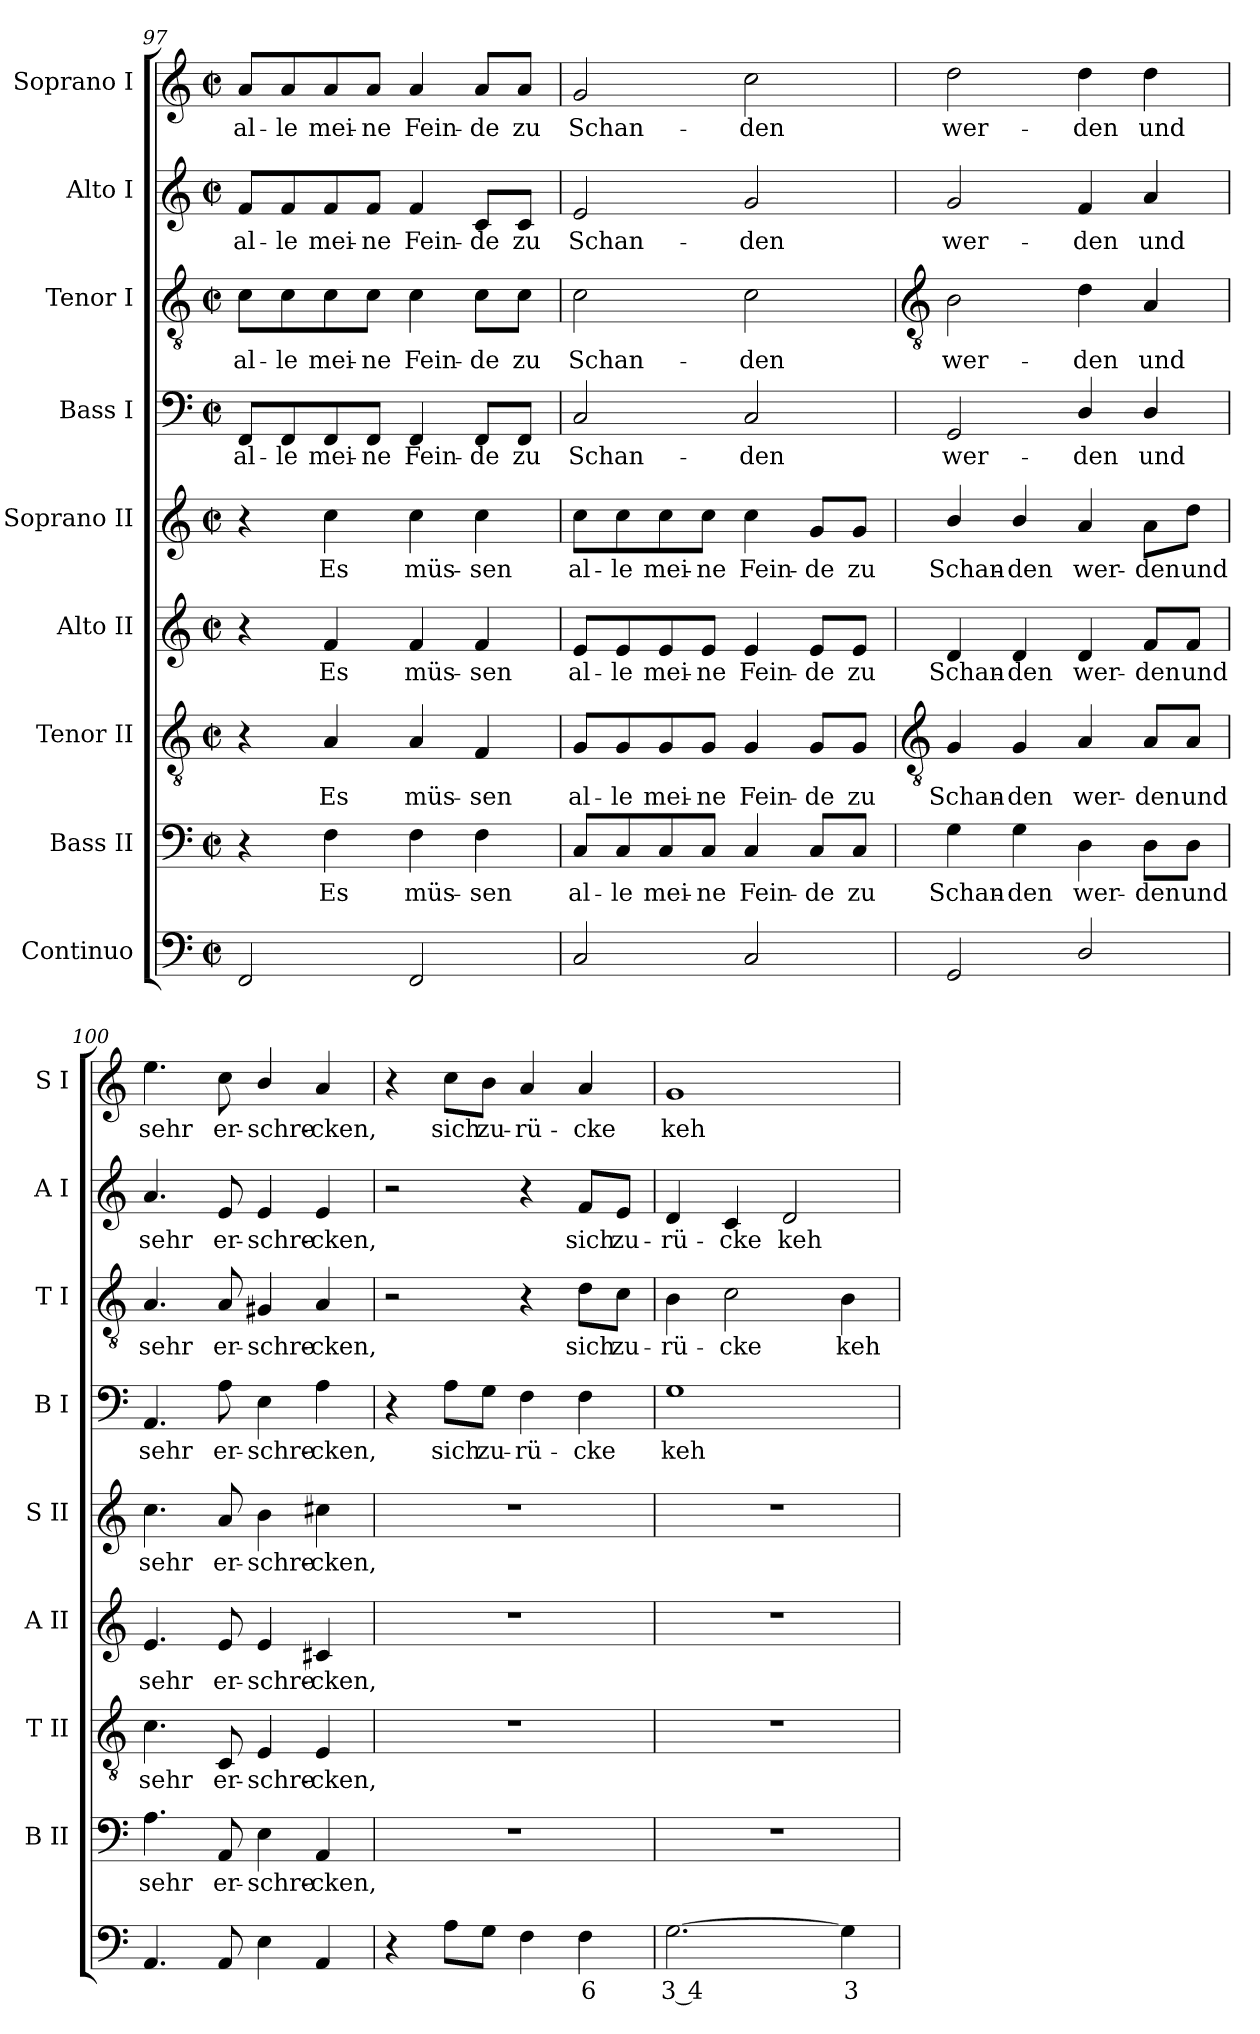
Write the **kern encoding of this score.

**kern	**text	**kern	**text	**kern	**text	**kern	**text	**kern	**text	**kern	**text	**kern	**text	**kern	**text	**kern	**text
*part9	*part9	*part8	*part8	*part7	*part7	*part6	*part6	*part5	*part5	*part4	*part4	*part3	*part3	*part2	*part2	*part1	*part1
*staff9	*staff9	*staff8	*staff8	*staff7	*staff7	*staff6	*staff6	*staff5	*staff5	*staff4	*staff4	*staff3	*staff3	*staff2	*staff2	*staff1	*staff1
*I"Continuo	*	*I"Bass II	*	*I"Tenor II	*	*I"Alto II	*	*I"Soprano II	*	*I"Bass I	*	*I"Tenor I	*	*I"Alto I	*	*I"Soprano I	*
*	*	*I'B II	*	*I'T II	*	*I'A II	*	*I'S II	*	*I'B I	*	*I'T I	*	*I'A I	*	*I'S I	*
*clefF4	*	*clefF4	*	*clefGv2	*	*clefG2	*	*clefG2	*	*clefF4	*	*clefGv2	*	*clefG2	*	*clefG2	*
*k[]	*	*k[]	*	*k[]	*	*k[]	*	*k[]	*	*k[]	*	*k[]	*	*k[]	*	*k[]	*
*C:	*	*C:	*	*C:	*	*C:	*	*C:	*	*C:	*	*C:	*	*C:	*	*C:	*
*M2/2	*	*M2/2	*	*M2/2	*	*M2/2	*	*M2/2	*	*M2/2	*	*M2/2	*	*M2/2	*	*M2/2	*
*met(c|)	*	*met(c|)	*	*met(c|)	*	*met(c|)	*	*met(c|)	*	*met(c|)	*	*met(c|)	*	*met(c|)	*	*met(c|)	*
=97	=97	=97	=97	=97	=97	=97	=97	=97	=97	=97	=97	=97	=97	=97	=97	=97	=97
!	!	!	!	!	!	!	!	!	!	!	!LO:LY:b	!	!LO:LY:b	!	!LO:LY:b	!	!LO:LY:b
2FF	.	4r	.	4r	.	4r	.	4r	.	8FF/L	al-	8c\L	al-	8f/L	al-	8a/L	al-
!	!	!	!	!	!	!	!	!	!	!	!LO:LY:b	!	!LO:LY:b	!	!LO:LY:b	!	!LO:LY:b
.	.	.	.	.	.	.	.	.	.	8FF/	-le	8c\	-le	8f/	-le	8a/	-le
!	!	!	!LO:LY:b	!	!LO:LY:b	!	!LO:LY:b	!	!LO:LY:b	!	!LO:LY:b	!	!LO:LY:b	!	!LO:LY:b	!	!LO:LY:b
.	.	4F	Es	4A	Es	4f	Es	4cc	Es	8FF/	mei-	8c\	mei-	8f/	mei-	8a/	mei-
!	!	!	!	!	!	!	!	!	!	!	!LO:LY:b	!	!LO:LY:b	!	!LO:LY:b	!	!LO:LY:b
.	.	.	.	.	.	.	.	.	.	8FF/J	-ne	8c\J	-ne	8f/J	-ne	8a/J	-ne
!	!	!	!LO:LY:b	!	!LO:LY:b	!	!LO:LY:b	!	!LO:LY:b	!	!LO:LY:b	!	!LO:LY:b	!	!LO:LY:b	!	!LO:LY:b
2FF	.	4F	müs-	4A	müs-	4f	müs-	4cc	müs-	4FF	Fein-	4c	Fein-	4f	Fein-	4a	Fein-
!	!	!	!LO:LY:b	!	!LO:LY:b	!	!LO:LY:b	!	!LO:LY:b	!	!LO:LY:b	!	!LO:LY:b	!	!LO:LY:b	!	!LO:LY:b
.	.	4F	-sen	4F	-sen	4f	-sen	4cc	-sen	8FF/L	-de	8c\L	-de	8c/L	-de	8a/L	-de
!	!	!	!	!	!	!	!	!	!	!	!LO:LY:b	!	!LO:LY:b	!	!LO:LY:b	!	!LO:LY:b
.	.	.	.	.	.	.	.	.	.	8FF/J	zu	8c\J	zu	8c/J	zu	8a/J	zu
=98	=98	=98	=98	=98	=98	=98	=98	=98	=98	=98	=98	=98	=98	=98	=98	=98	=98
!	!	!	!LO:LY:b	!	!LO:LY:b	!	!LO:LY:b	!	!LO:LY:b	!	!LO:LY:b	!	!LO:LY:b	!	!LO:LY:b	!	!LO:LY:b
2C	.	8C/L	al-	8G/L	al-	8e/L	al-	8cc\L	al-	2C	Schan-	2c	Schan-	2e	Schan-	2g	Schan-
!	!	!	!LO:LY:b	!	!LO:LY:b	!	!LO:LY:b	!	!LO:LY:b	!	!	!	!	!	!	!	!
.	.	8C/	-le	8G/	-le	8e/	-le	8cc\	-le	.	.	.	.	.	.	.	.
!	!	!	!LO:LY:b	!	!LO:LY:b	!	!LO:LY:b	!	!LO:LY:b	!	!	!	!	!	!	!	!
.	.	8C/	mei-	8G/	mei-	8e/	mei-	8cc\	mei-	.	.	.	.	.	.	.	.
!	!	!	!LO:LY:b	!	!LO:LY:b	!	!LO:LY:b	!	!LO:LY:b	!	!	!	!	!	!	!	!
.	.	8C/J	-ne	8G/J	-ne	8e/J	-ne	8cc\J	-ne	.	.	.	.	.	.	.	.
!	!	!	!LO:LY:b	!	!LO:LY:b	!	!LO:LY:b	!	!LO:LY:b	!	!LO:LY:b	!	!LO:LY:b	!	!LO:LY:b	!	!LO:LY:b
2C	.	4C	Fein-	4G	Fein-	4e	Fein-	4cc	Fein-	2C	-den	2c	-den	2g	-den	2cc	-den
!	!	!	!LO:LY:b	!	!LO:LY:b	!	!LO:LY:b	!	!LO:LY:b	!	!	!	!	!	!	!	!
.	.	8C/L	-de	8G/L	-de	8e/L	-de	8g/L	-de	.	.	.	.	.	.	.	.
!	!	!	!LO:LY:b	!	!LO:LY:b	!	!LO:LY:b	!	!LO:LY:b	!	!	!	!	!	!	!	!
.	.	8C/J	zu	8G/J	zu	8e/J	zu	8g/J	zu	.	.	.	.	.	.	.	.
!!LO:LB:g=z
=99	=99	=99	=99	=99	=99	=99	=99	=99	=99	=99	=99	=99	=99	=99	=99	=99	=99
*	*	*	*	*clefGv2	*	*	*	*	*	*	*	*clefGv2	*	*	*	*	*
!	!	!	!LO:LY:b	!	!LO:LY:b	!	!LO:LY:b	!	!LO:LY:b	!	!LO:LY:b	!	!LO:LY:b	!	!LO:LY:b	!	!LO:LY:b
2GG	.	4G	Schan-	4G	Schan-	4d	Schan-	4b/	Schan-	2GG	wer-	2B	wer-	2g	wer-	2dd	wer-
!	!	!	!LO:LY:b	!	!LO:LY:b	!	!LO:LY:b	!	!LO:LY:b	!	!	!	!	!	!	!	!
.	.	4G	-den	4G	-den	4d	-den	4b/	-den	.	.	.	.	.	.	.	.
!	!	!	!LO:LY:b	!	!LO:LY:b	!	!LO:LY:b	!	!LO:LY:b	!	!LO:LY:b	!	!LO:LY:b	!	!LO:LY:b	!	!LO:LY:b
2D/	.	4D	wer-	4A	wer-	4d	wer-	4a	wer-	4D/	-den	4d	-den	4f	-den	4dd	-den
!	!	!	!LO:LY:b	!	!LO:LY:b	!	!LO:LY:b	!	!LO:LY:b	!	!LO:LY:b	!	!LO:LY:b	!	!LO:LY:b	!	!LO:LY:b
.	.	8D\L	-den	8A/L	-den	8f/L	-den	8a\L	-den	4D/	und	4A	und	4a	und	4dd	und
!	!	!	!LO:LY:b	!	!LO:LY:b	!	!LO:LY:b	!	!LO:LY:b	!	!	!	!	!	!	!	!
.	.	8D\J	und	8A/J	und	8f/J	und	8dd\J	und	.	.	.	.	.	.	.	.
=100	=100	=100	=100	=100	=100	=100	=100	=100	=100	=100	=100	=100	=100	=100	=100	=100	=100
!	!	!	!LO:LY:b	!	!LO:LY:b	!	!LO:LY:b	!	!LO:LY:b	!	!LO:LY:b	!	!LO:LY:b	!	!LO:LY:b	!	!LO:LY:b
4.AA	.	4.A	sehr	4.c	sehr	4.e	sehr	4.cc	sehr	4.AA	sehr	4.A	sehr	4.a	sehr	4.ee	sehr
!	!	!	!LO:LY:b	!	!LO:LY:b	!	!LO:LY:b	!	!LO:LY:b	!	!LO:LY:b	!	!LO:LY:b	!	!LO:LY:b	!	!LO:LY:b
8AA	.	8AA	er-	8C	er-	8e	er-	8a	er-	8A	er-	8A	er-	8e	er-	8cc	er-
!	!	!	!LO:LY:b	!	!LO:LY:b	!	!LO:LY:b	!	!LO:LY:b	!	!LO:LY:b	!	!LO:LY:b	!	!LO:LY:b	!	!LO:LY:b
4E	.	4E	-schre-	4E	-schre-	4e	-schre-	4b	-schre-	4E	-schre-	4G#X	-schre-	4e	-schre-	4b/	-schre-
!	!	!	!LO:LY:b	!	!LO:LY:b	!	!LO:LY:b	!	!LO:LY:b	!	!LO:LY:b	!	!LO:LY:b	!	!LO:LY:b	!	!LO:LY:b
4AA	.	4AA	-cken,	4E	-cken,	4c#X	-cken,	4cc#X	-cken,	4A	-cken,	4A	-cken,	4e	-cken,	4a	-cken,
=101	=101	=101	=101	=101	=101	=101	=101	=101	=101	=101	=101	=101	=101	=101	=101	=101	=101
4r	.	1r	.	1r	.	1r	.	1r	.	4r	.	2r	.	2r	.	4r	.
!	!	!	!	!	!	!	!	!	!	!	!LO:LY:b	!	!	!	!	!	!LO:LY:b
8AL	.	.	.	.	.	.	.	.	.	8A\L	sich	.	.	.	.	8cc\L	sich
!	!	!	!	!	!	!	!	!	!	!	!LO:LY:b	!	!	!	!	!	!LO:LY:b
8GJ	.	.	.	.	.	.	.	.	.	8G\J	zu-	.	.	.	.	8b\J	zu-
!	!	!	!	!	!	!	!	!	!	!	!LO:LY:b	!	!	!	!	!	!LO:LY:b
4F	.	.	.	.	.	.	.	.	.	4F	-rü-	4r	.	4r	.	4a	-rü-
!	!LO:LY:b	!	!	!	!	!	!	!	!	!	!LO:LY:b	!	!LO:LY:b	!	!LO:LY:b	!	!LO:LY:b
4F	6	.	.	.	.	.	.	.	.	4F	-cke	8d\L	sich	8f/L	sich	4a	-cke
!	!	!	!	!	!	!	!	!	!	!	!	!	!LO:LY:b	!	!LO:LY:b	!	!
.	.	.	.	.	.	.	.	.	.	.	.	8c\J	zu-	8e/J	zu-	.	.
=102	=102	=102	=102	=102	=102	=102	=102	=102	=102	=102	=102	=102	=102	=102	=102	=102	=102
!	!LO:LY:b	!	!	!	!	!	!	!	!	!	!LO:LY:b	!	!LO:LY:b	!	!LO:LY:b	!	!LO:LY:b
[2.G	3 4	1r	.	1r	.	1r	.	1r	.	1G	keh-	4B	-rü-	4d	-rü-	1g	keh-
!	!	!	!	!	!	!	!	!	!	!	!	!	!LO:LY:b	!	!LO:LY:b	!	!
.	.	.	.	.	.	.	.	.	.	.	.	2c	-cke	4c	-cke	.	.
!	!	!	!	!	!	!	!	!	!	!	!	!	!	!	!LO:LY:b	!	!
.	.	.	.	.	.	.	.	.	.	.	.	.	.	2d	keh-	.	.
!	!LO:LY:b	!	!	!	!	!	!	!	!	!	!	!	!LO:LY:b	!	!	!	!
4G]	3	.	.	.	.	.	.	.	.	.	.	4B	keh-	.	.	.	.
=	=	=	=	=	=	=	=	=	=	=	=	=	=	=	=	=	=
*-	*-	*-	*-	*-	*-	*-	*-	*-	*-	*-	*-	*-	*-	*-	*-	*-	*-
